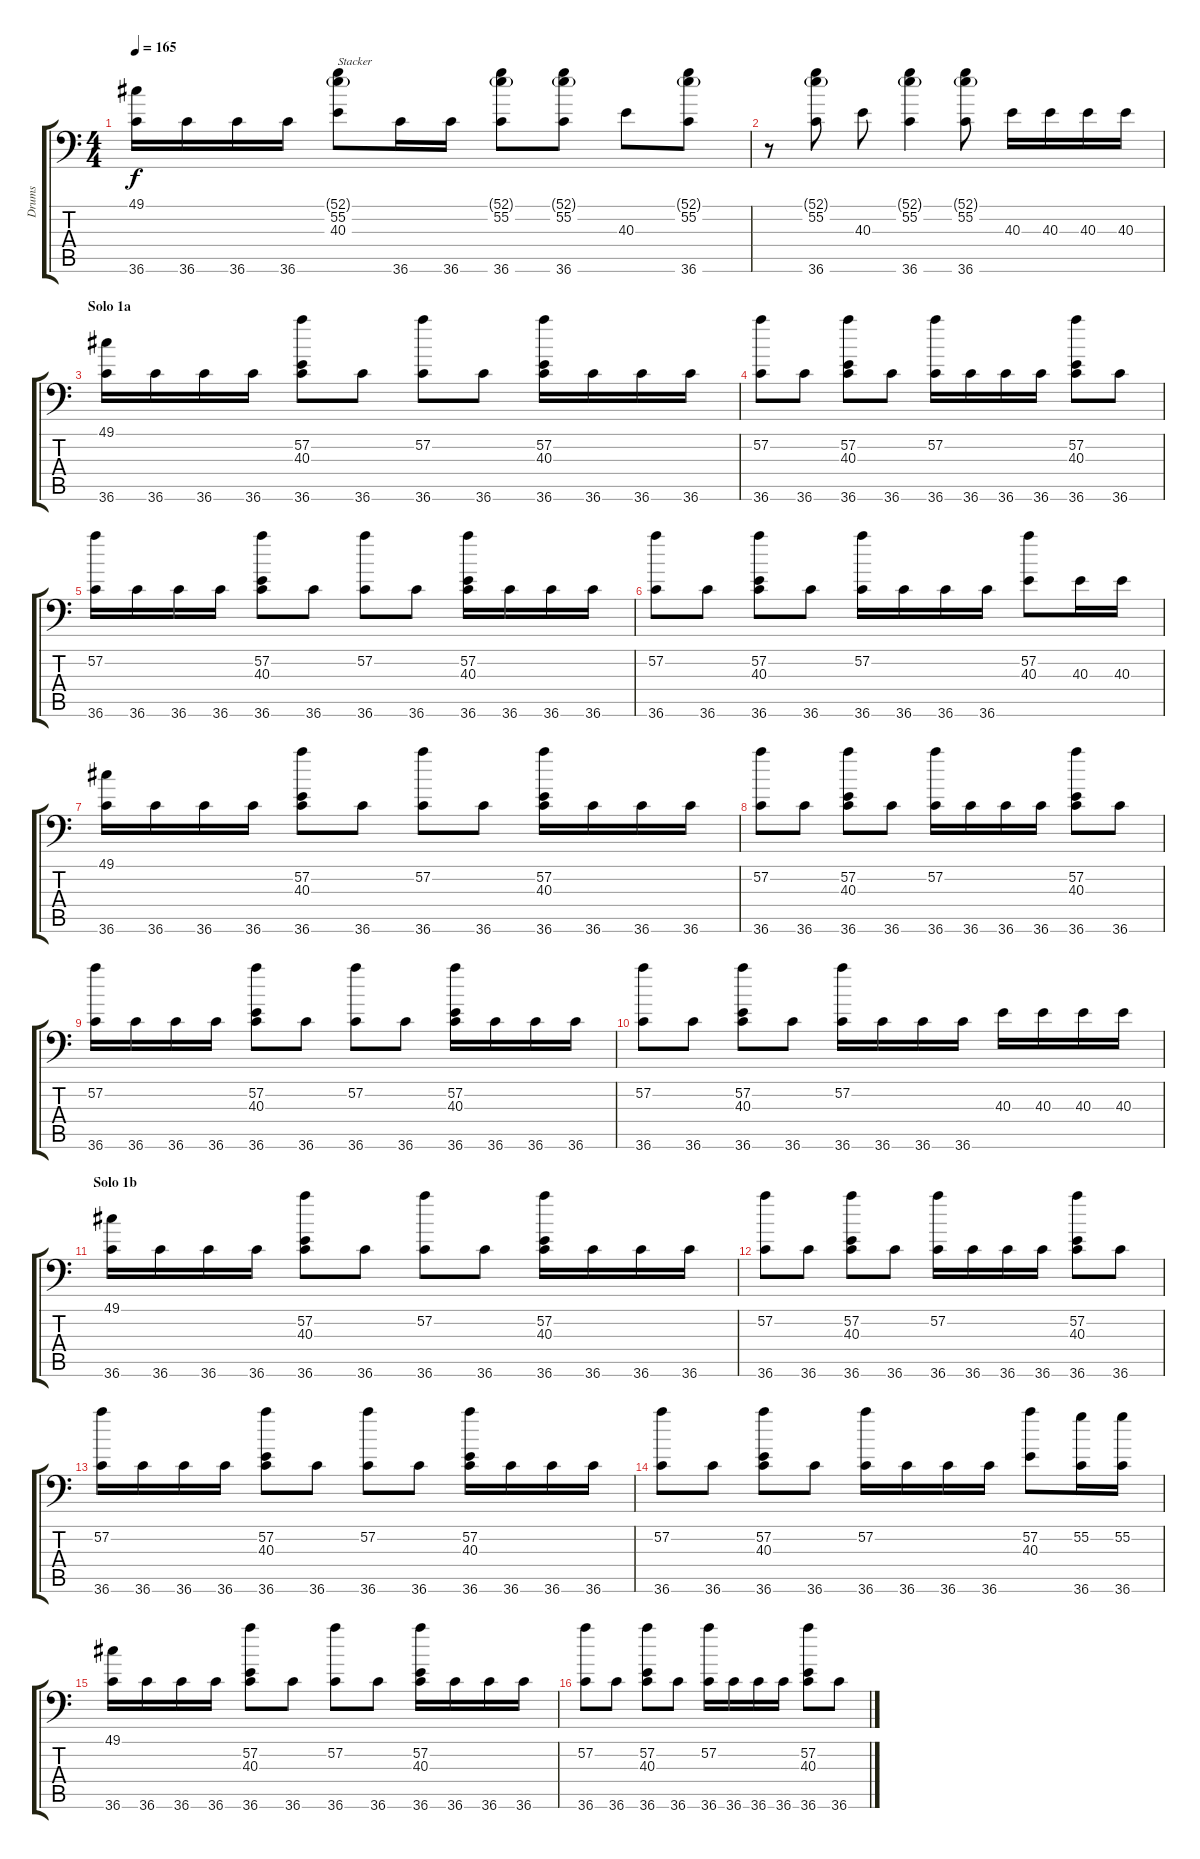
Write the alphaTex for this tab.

\track ("Drums" "Drums") {instrument acousticgrandpiano}
\staff {score tabs}
\tuning (C-1 C-1 C-1 C-1 C-1 C-1) {hide}
\ts (4 4)
\tempo 165
\clef f4
\ks c
(49.1 36.6).16{dy f} 36.6.16 36.6.16 36.6.16 (52.1{g} 55.2 40.3).8{txt "Stacker"} 36.6.16 36.6.16 (52.1{g} 55.2 36.6).8 (52.1{g} 55.2 36.6).8 40.3.8 (52.1{g} 55.2 36.6).8 |
r.8 (52.1{g} 55.2 36.6).8 40.3.8 (52.1{g} 55.2 36.6).4 (52.1{g} 55.2 36.6).8 40.3.16 40.3.16 40.3.16 40.3.16 |
\section ("" "Solo 1a")
(49.1 36.6).16 36.6.16 36.6.16 36.6.16 (57.2 40.3 36.6).8 36.6.8 (57.2 36.6).8 36.6.8 (57.2 40.3 36.6).16 36.6.16 36.6.16 36.6.16 |
(57.2 36.6).8 36.6.8 (57.2 40.3 36.6).8 36.6.8 (57.2 36.6).16 36.6.16 36.6.16 36.6.16 (57.2 40.3 36.6).8 36.6.8 |
(57.2 36.6).16 36.6.16 36.6.16 36.6.16 (57.2 40.3 36.6).8 36.6.8 (57.2 36.6).8 36.6.8 (57.2 40.3 36.6).16 36.6.16 36.6.16 36.6.16 |
(57.2 36.6).8 36.6.8 (57.2 40.3 36.6).8 36.6.8 (57.2 36.6).16 36.6.16 36.6.16 36.6.16 (57.2 40.3).8 40.3.16 40.3.16 |
(49.1 36.6).16 36.6.16 36.6.16 36.6.16 (57.2 40.3 36.6).8 36.6.8 (57.2 36.6).8 36.6.8 (57.2 40.3 36.6).16 36.6.16 36.6.16 36.6.16 |
(57.2 36.6).8 36.6.8 (57.2 40.3 36.6).8 36.6.8 (57.2 36.6).16 36.6.16 36.6.16 36.6.16 (57.2 40.3 36.6).8 36.6.8 |
(57.2 36.6).16 36.6.16 36.6.16 36.6.16 (57.2 40.3 36.6).8 36.6.8 (57.2 36.6).8 36.6.8 (57.2 40.3 36.6).16 36.6.16 36.6.16 36.6.16 |
(57.2 36.6).8 36.6.8 (57.2 40.3 36.6).8 36.6.8 (57.2 36.6).16 36.6.16 36.6.16 36.6.16 40.3.16 40.3.16 40.3.16 40.3.16 |
\section ("" "Solo 1b")
(49.1 36.6).16 36.6.16 36.6.16 36.6.16 (57.2 40.3 36.6).8 36.6.8 (57.2 36.6).8 36.6.8 (57.2 40.3 36.6).16 36.6.16 36.6.16 36.6.16 |
(57.2 36.6).8 36.6.8 (57.2 40.3 36.6).8 36.6.8 (57.2 36.6).16 36.6.16 36.6.16 36.6.16 (57.2 40.3 36.6).8 36.6.8 |
(57.2 36.6).16 36.6.16 36.6.16 36.6.16 (57.2 40.3 36.6).8 36.6.8 (57.2 36.6).8 36.6.8 (57.2 40.3 36.6).16 36.6.16 36.6.16 36.6.16 |
(57.2 36.6).8 36.6.8 (57.2 40.3 36.6).8 36.6.8 (57.2 36.6).16 36.6.16 36.6.16 36.6.16 (57.2 40.3).8 (55.2 36.6).16 (55.2 36.6).16 |
(49.1 36.6).16 36.6.16 36.6.16 36.6.16 (57.2 40.3 36.6).8 36.6.8 (57.2 36.6).8 36.6.8 (57.2 40.3 36.6).16 36.6.16 36.6.16 36.6.16 |
(57.2 36.6).8 36.6.8 (57.2 40.3 36.6).8 36.6.8 (57.2 36.6).16 36.6.16 36.6.16 36.6.16 (57.2 40.3 36.6).8 36.6.8
